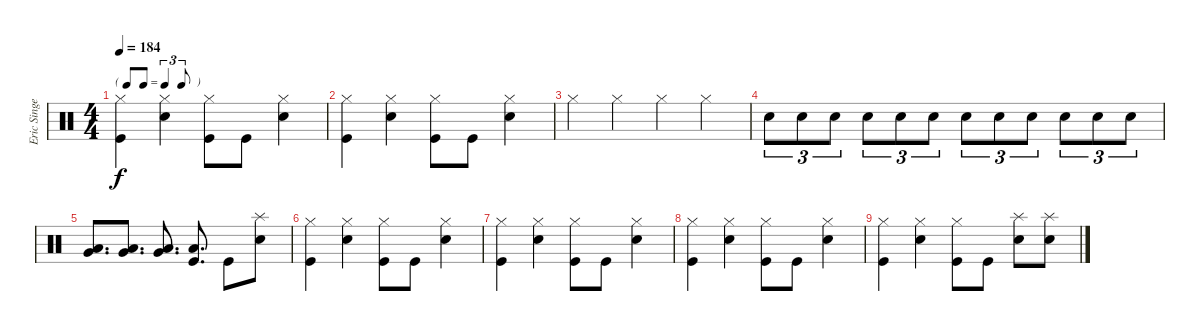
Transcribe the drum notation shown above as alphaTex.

\track ("Eric Singer" "Eric Singe") {instrument percussion}
\staff {score}
\articulation defaults
\ts (4 4)
\tf triplet8th
\tempo 184
\clef neutral
\ks c
("Kick (hit)" "Hi-Hat (closed)").4{dy f} ("Snare (hit) 2" "Hi-Hat (closed)").4 ("Kick (hit)" "Hi-Hat (closed)").8 "Kick (hit)".8 ("Snare (hit) 2" "Hi-Hat (closed)").4 |
("Kick (hit)" "Hi-Hat (closed)").4 ("Snare (hit) 2" "Hi-Hat (closed)").4 ("Kick (hit)" "Hi-Hat (closed)").8 "Kick (hit)".8 ("Snare (hit) 2" "Hi-Hat (closed)").4 |
"Hi-Hat (closed)".4 "Hi-Hat (closed)".4 "Hi-Hat (closed)".4 "Hi-Hat (closed)".4 |
"Snare (hit) 2".8{tu (3 2)} "Snare (hit) 2".8{tu (3 2)} "Snare (hit) 2".8{tu (3 2)} "Snare (hit) 2".8{tu (3 2)} "Snare (hit) 2".8{tu (3 2)} "Snare (hit) 2".8{tu (3 2)} "Snare (hit) 2".8{tu (3 2)} "Snare (hit) 2".8{tu (3 2)} "Snare (hit) 2".8{tu (3 2)} "Snare (hit) 2".8{tu (3 2)} "Snare (hit) 2".8{tu (3 2)} "Snare (hit) 2".8{tu (3 2)} |
("Low Tom (hit)" "Very Low Tom (hit)").8{d} ("Low Tom (hit)" "Very Low Tom (hit)").8{d} ("Low Tom (hit)" "Very Low Tom (hit)").8{d} ("Kick (hit)" "Low Floor Tom (hit)").8{d} "Kick (hit)".8 ("Snare (hit) 2" "Splash (hit)").8 |
("Kick (hit)" "Hi-Hat (closed)").4 ("Snare (hit) 2" "Hi-Hat (closed)").4 ("Kick (hit)" "Hi-Hat (closed)").8 "Kick (hit)".8 ("Snare (hit) 2" "Hi-Hat (closed)").4 |
("Kick (hit)" "Hi-Hat (closed)").4 ("Snare (hit) 2" "Hi-Hat (closed)").4 ("Kick (hit)" "Hi-Hat (closed)").8 "Kick (hit)".8 ("Snare (hit) 2" "Hi-Hat (closed)").4 |
("Kick (hit)" "Hi-Hat (closed)").4 ("Snare (hit) 2" "Hi-Hat (closed)").4 ("Kick (hit)" "Hi-Hat (closed)").8 "Kick (hit)".8 ("Snare (hit) 2" "Hi-Hat (closed)").4 |
("Kick (hit)" "Hi-Hat (closed)").4 ("Snare (hit) 2" "Hi-Hat (closed)").4 ("Kick (hit)" "Hi-Hat (closed)").8 "Kick (hit)".8 ("Snare (hit) 2" "Splash (hit)").8 ("Snare (hit) 2" "Splash (hit)").8
